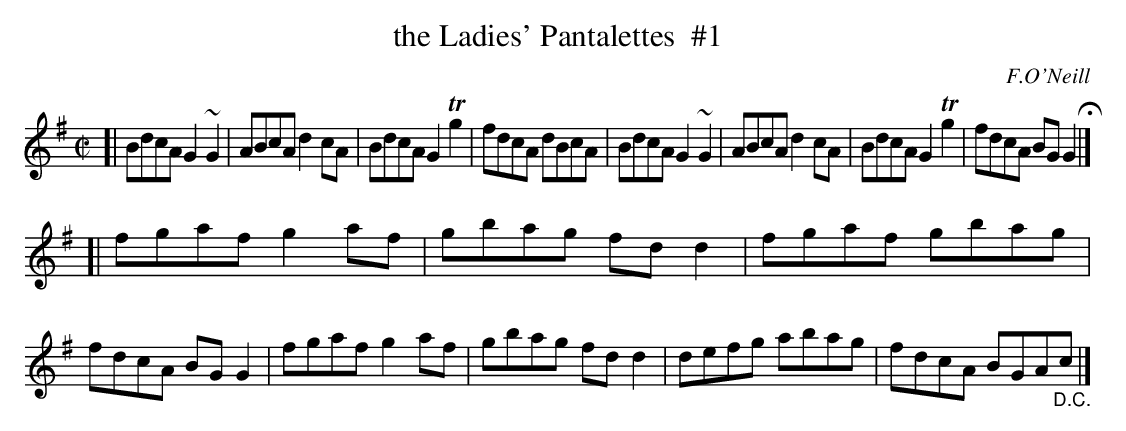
X:1
T: the Ladies' Pantalettes  #1
M: C|
L: 1/8
O: F.O'Neill
K: G
[|\
BdcA G2~G2 | ABcA d2cA | BdcA G2Tg2 | fdcA dBcA |\
BdcA G2~G2 | ABcA d2cA | BdcA G2Tg2 | fdcA BGG2 H|]
[|\
fgaf g2af | gbag fdd2 | fgaf gbag | fdcA BGG2 |\
fgaf g2af | gbag fdd2 | defg abag | fdcA BGA"_D.C."c |]
